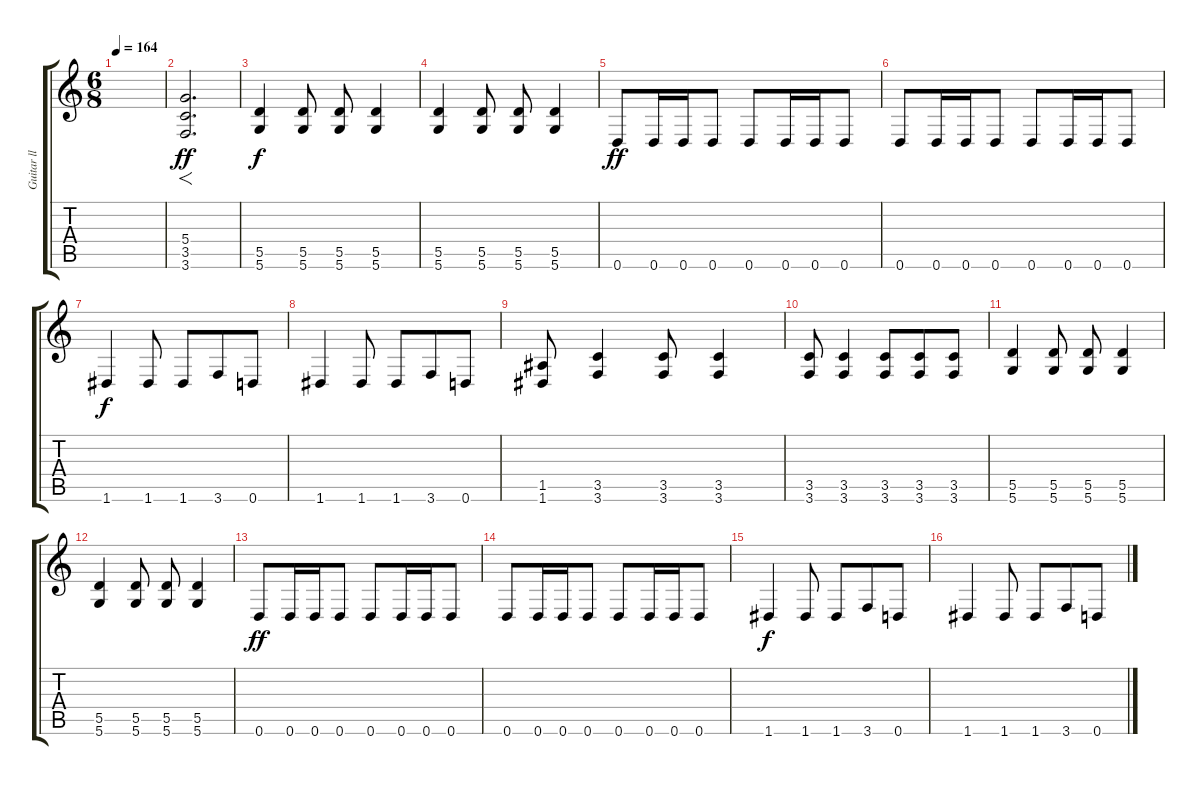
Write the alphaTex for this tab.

\track ("Guitar ll" "Guitar ll") {instrument distortionguitar}
\staff {score tabs}
\tuning (E4 B3 G3 D3 A2 D2) {hide}
\ts (6 8)
\tempo 164
\clef g2
\ks c
|
(5.4 3.5 3.6).2{f d dy ff} |
(5.5 5.6).4{dy f} (5.5 5.6).8 (5.5 5.6).8 (5.5 5.6).4 |
(5.5 5.6).4 (5.5 5.6).8 (5.5 5.6).8 (5.5 5.6).4 |
0.6.8{dy ff} 0.6.16 0.6.16 0.6.8 0.6.8 0.6.16 0.6.16 0.6.8 |
0.6.8 0.6.16 0.6.16 0.6.8 0.6.8 0.6.16 0.6.16 0.6.8 |
1.6.4{dy f} 1.6.8 1.6.8 3.6.8 0.6.8 |
1.6.4 1.6.8 1.6.8 3.6.8 0.6.8 |
(1.5 1.6).8 (3.5 3.6).4 (3.5 3.6).8 (3.5 3.6).4 |
(3.5 3.6).8 (3.5 3.6).4 (3.5 3.6).8 (3.5 3.6).8 (3.5 3.6).8 |
(5.5 5.6).4 (5.5 5.6).8 (5.5 5.6).8 (5.5 5.6).4 |
(5.5 5.6).4 (5.5 5.6).8 (5.5 5.6).8 (5.5 5.6).4 |
0.6.8{dy ff} 0.6.16 0.6.16 0.6.8 0.6.8 0.6.16 0.6.16 0.6.8 |
0.6.8 0.6.16 0.6.16 0.6.8 0.6.8 0.6.16 0.6.16 0.6.8 |
1.6.4{dy f} 1.6.8 1.6.8 3.6.8 0.6.8 |
1.6.4 1.6.8 1.6.8 3.6.8 0.6.8
